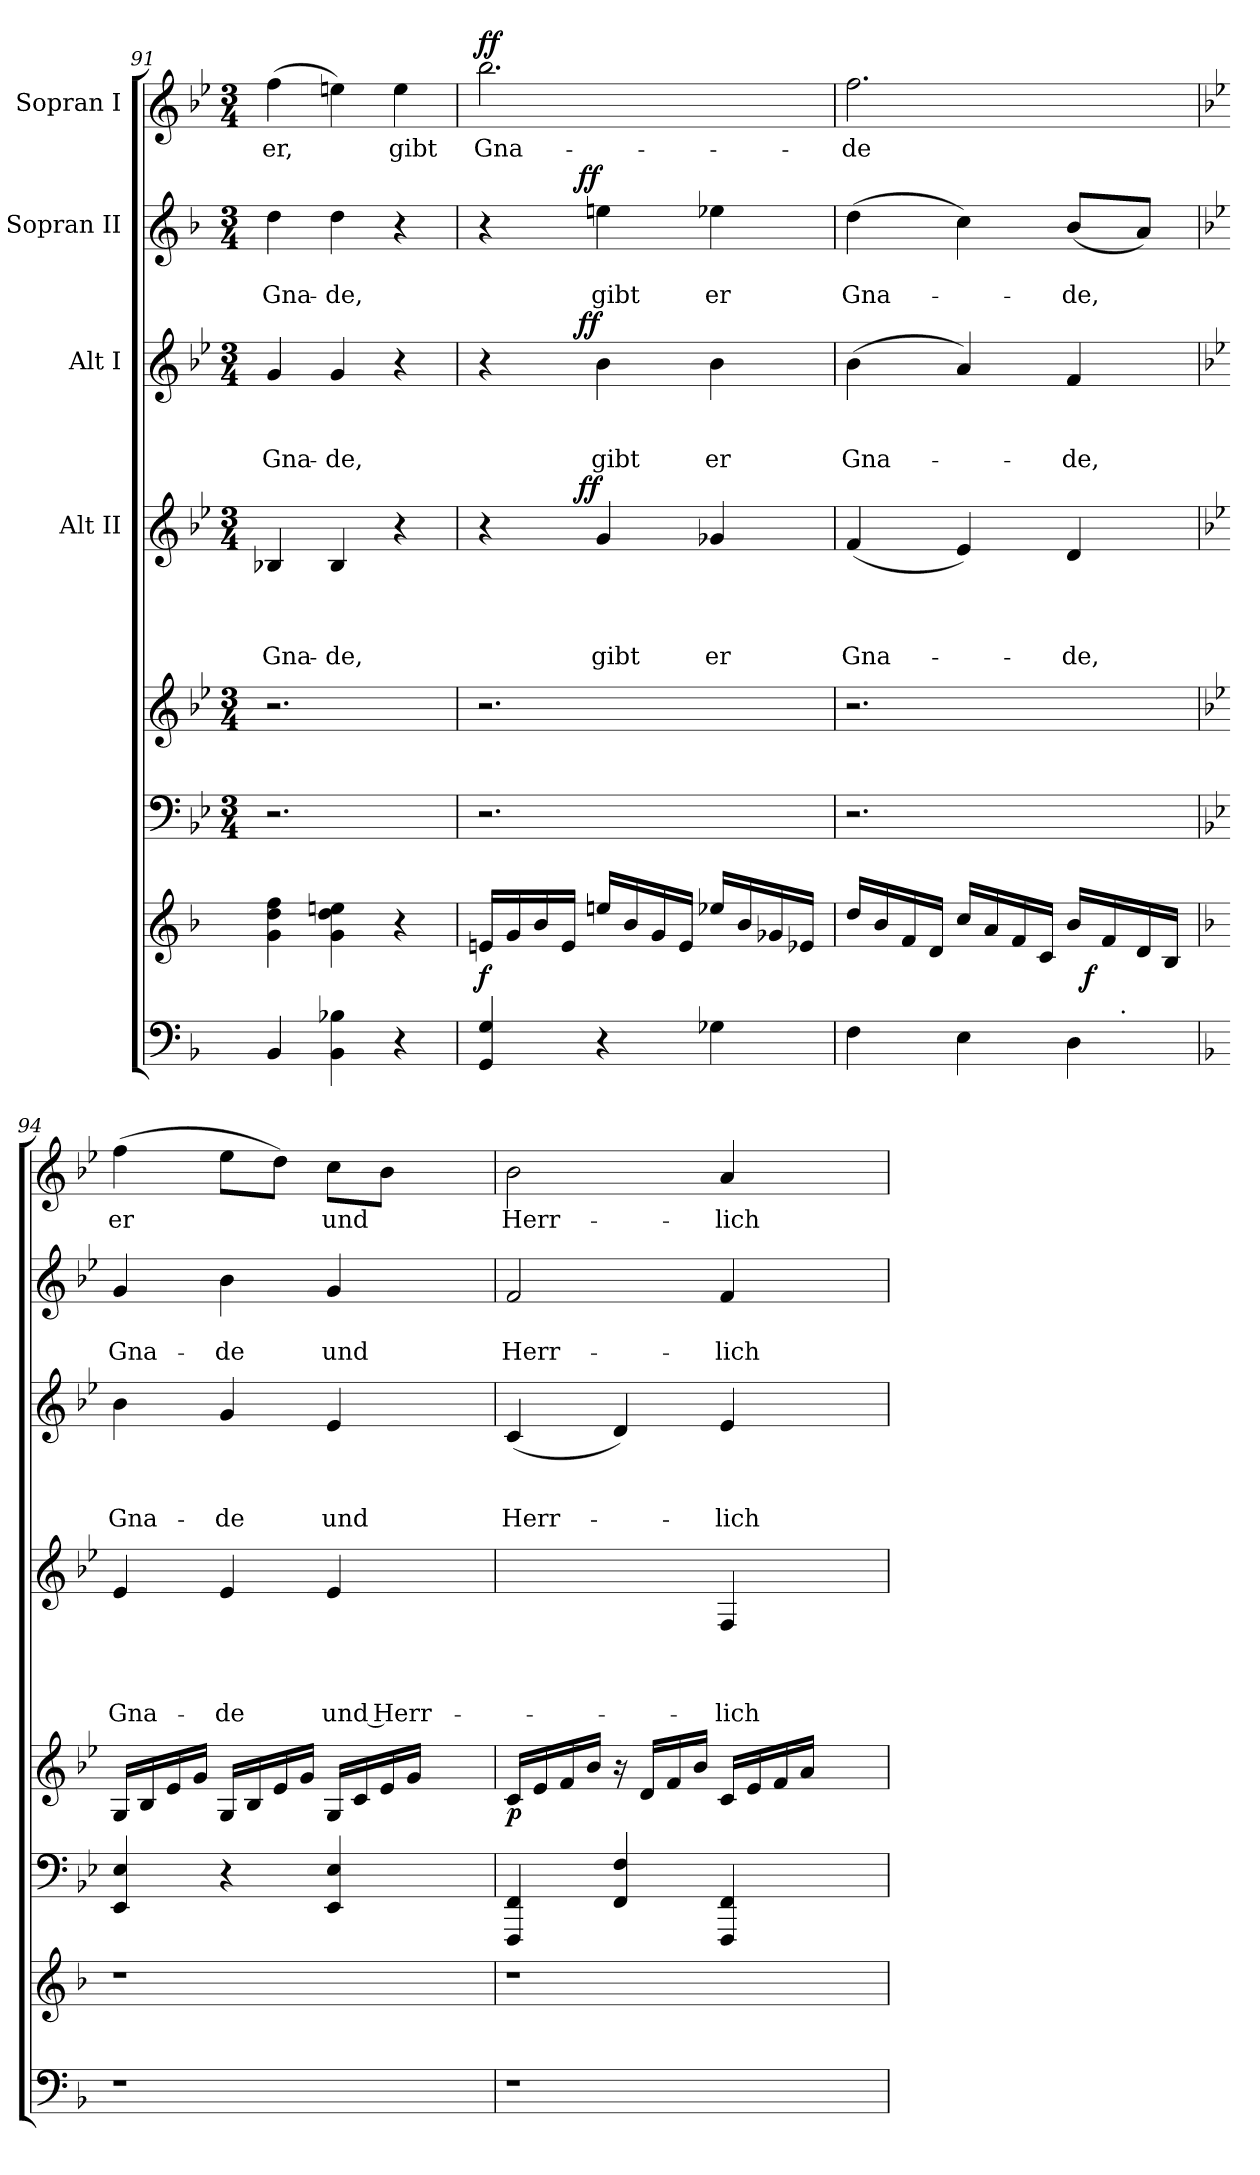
**kern	**kern	**dynam	**kern	**kern	**dynam	**kern	**text	**text	**text	**text	**dynam	**kern	**text	**text	**text	**dynam	**kern	**text	**text	**dynam	**kern	**text	**dynam
*part8	*part7	*part7	*part6	*part5	*part5	*part4	*part4	*part4	*part4	*part4	*part4	*part3	*part3	*part3	*part3	*part3	*part2	*part2	*part2	*part2	*part1	*part1	*part1
*staff8	*staff7	*staff7	*staff6	*staff5	*staff5	*staff4	*staff4	*staff4	*staff4	*staff4	*staff4	*staff3	*staff3	*staff3	*staff3	*staff3	*staff2	*staff2	*staff2	*staff2	*staff1	*staff1	*staff1
*	*	*	*	*	*	*I"Alt II	*	*	*	*	*	*I"Alt I	*	*	*	*	*I"Sopran II	*	*	*	*I"Sopran I	*	*
*clefF4	*clefG2	*	*clefF4	*clefG2	*	*clefG2	*	*	*	*	*	*clefG2	*	*	*	*	*clefG2	*	*	*	*clefG2	*	*
*k[b-]	*k[b-]	*	*k[b-e-]	*k[b-e-]	*	*k[b-e-]	*	*	*	*	*	*k[b-e-]	*	*	*	*	*k[b-]	*	*	*	*k[b-e-]	*	*
*F:	*F:	*	*B-:	*B-:	*	*B-:	*	*	*	*	*	*B-:	*	*	*	*	*F:	*	*	*	*B-:	*	*
*	*	*	*M3/4	*M3/4	*	*M3/4	*	*	*	*	*	*M3/4	*	*	*	*	*M3/4	*	*	*	*M3/4	*	*
=91	=91	=91	=91	=91	=91	=91	=91	=91	=91	=91	=91	=91	=91	=91	=91	=91	=91	=91	=91	=91	=91	=91	=91
!	!	!	!	!	!	!	!	!	!	!LO:LY:b	!	!	!	!	!LO:LY:b	!	!	!	!LO:LY:b	!	!	!LO:LY:b	!
4BB-/	4g\ 4dd\ 4ff\	.	2.r	2.r	.	4B-X/	.	.	.	Gna-	.	4g/	.	.	Gna-	.	4dd\	.	Gna-	.	(>4ff\	-er,	.
!	!	!	!	!	!	!	!	!	!	!LO:LY:b	!	!	!	!	!LO:LY:b	!	!	!	!LO:LY:b	!	!	!	!
4BB-\ 4B-X\	4g\ 4dd\ 4een\	.	.	.	.	4B-/	.	.	.	-de,	.	4g/	.	.	-de,	.	4dd\	.	-de,	.	4een\)	.	.
!	!	!	!	!	!	!	!	!	!	!	!	!	!	!	!	!	!	!	!	!	!	!LO:LY:b	!
4r	4r	.	.	.	.	4r	.	.	.	.	.	4r	.	.	.	.	4r	.	.	.	4ee\	gibt	.
=92	=92	=92	=92	=92	=92	=92	=92	=92	=92	=92	=92	=92	=92	=92	=92	=92	=92	=92	=92	=92	=92	=92	=92
!	!	!LO:DY:b	!	!	!	!	!	!	!	!	!	!	!	!	!	!	!	!	!	!	!	!LO:LY:b	!LO:DY:a
*	*	*	*	*	*	*^	*	*	*	*	*	*^	*	*	*	*	*^	*	*	*	*	*	*
4GG/ 4G/	16en/LL	f	2.r	2.r	.	4r	8..ryy	.	.	.	.	.	4r	8..ryy	.	.	.	.	4r	8..ryy	.	.	.	2.bb-\	Gna-	ff
.	16g/	.	.	.	.	.	.	.	.	.	.	.	.	.	.	.	.	.	.	.	.	.	.	.	.	.
.	16b-/	.	.	.	.	.	.	.	.	.	.	.	.	.	.	.	.	.	.	.	.	.	.	.	.	.
.	16e/JJ	.	.	.	.	.	.	.	.	.	.	.	.	.	.	.	.	.	.	.	.	.	.	.	.	.
!	!	!	!	!	!	!	!	!	!	!	!	!LO:DY:a	!	!	!	!	!	!LO:DY:a	!	!	!	!	!LO:DY:a	!	!	!
.	.	.	.	.	.	.	2ryy	.	.	.	.	ff	.	2ryy	.	.	.	ff	.	2ryy	.	.	ff	.	.	.
!	!	!	!	!	!	!	!	!	!	!	!LO:LY:b	!	!	!	!	!	!LO:LY:b	!	!	!	!	!LO:LY:b	!	!	!	!
4r	16een/LL	.	.	.	.	4g/	.	.	.	.	gibt	.	4b-\	.	.	.	gibt	.	4een\	.	.	gibt	.	.	.	.
.	16b-/	.	.	.	.	.	.	.	.	.	.	.	.	.	.	.	.	.	.	.	.	.	.	.	.	.
.	16g/	.	.	.	.	.	.	.	.	.	.	.	.	.	.	.	.	.	.	.	.	.	.	.	.	.
.	16e/JJ	.	.	.	.	.	.	.	.	.	.	.	.	.	.	.	.	.	.	.	.	.	.	.	.	.
!	!	!	!	!	!	!	!	!	!	!	!LO:LY:b	!	!	!	!	!	!LO:LY:b	!	!	!	!	!LO:LY:b	!	!	!	!
4G-X\	16ee-X/LL	.	.	.	.	4g-X/	.	.	.	.	er	.	4b-\	.	.	.	er	.	4ee-X\	.	.	er	.	.	.	.
.	16b-/	.	.	.	.	.	.	.	.	.	.	.	.	.	.	.	.	.	.	.	.	.	.	.	.	.
.	16g-X/	.	.	.	.	.	.	.	.	.	.	.	.	.	.	.	.	.	.	.	.	.	.	.	.	.
.	16e-X/JJ	.	.	.	.	.	.	.	.	.	.	.	.	.	.	.	.	.	.	.	.	.	.	.	.	.
.	.	.	.	.	.	.	32ryy	.	.	.	.	.	.	32ryy	.	.	.	.	.	32ryy	.	.	.	.	.	.
=93	=93	=93	=93	=93	=93	=93	=93	=93	=93	=93	=93	=93	=93	=93	=93	=93	=93	=93	=93	=93	=93	=93	=93	=93	=93	=93
!	!	!	!	!	!	!	!	!	!	!	!LO:LY:b	!	!	!	!	!	!LO:LY:b	!	!	!	!	!LO:LY:b	!	!	!LO:LY:b	!
*	*	*	*	*	*	*v	*v	*	*	*	*	*	*	*	*	*	*	*	*v	*v	*	*	*	*	*	*
*^	*^	*	*	*	*	*	*	*	*	*	*	*v	*v	*	*	*	*	*	*	*	*	*	*	*
4F\	2ryy	16dd/LL	2ryy	.	2.r	2.r	.	(<4f/	.	.	.	Gna-	.	(>4b-\	.	.	Gna-	.	(>4dd\	.	Gna-	.	2.ff\	-de	.
.	.	16b-/	.	.	.	.	.	.	.	.	.	.	.	.	.	.	.	.	.	.	.	.	.	.	.
.	.	16f/	.	.	.	.	.	.	.	.	.	.	.	.	.	.	.	.	.	.	.	.	.	.	.
.	.	16d/JJ	.	.	.	.	.	.	.	.	.	.	.	.	.	.	.	.	.	.	.	.	.	.	.
4E\	.	16cc/LL	.	.	.	.	.	4e-/)	.	.	.	.	.	4a/)	.	.	.	.	4cc\)	.	.	.	.	.	.
.	.	16a/	.	.	.	.	.	.	.	.	.	.	.	.	.	.	.	.	.	.	.	.	.	.	.
.	.	16f/	.	.	.	.	.	.	.	.	.	.	.	.	.	.	.	.	.	.	.	.	.	.	.
.	.	16c</JJ	.	.	.	.	.	.	.	.	.	.	.	.	.	.	.	.	.	.	.	.	.	.	.
!	!	!	!	!	!	!	!	!	!	!	!	!LO:LY:b	!	!	!	!	!LO:LY:b	!	!	!	!LO:LY:b	!	!	!	!
4D\	16.ryy	16b-/LL	32ryy	.	.	.	.	4d/	.	.	.	-de,	.	4f/	.	.	-de,	.	(<8b-/L	.	-de,	.	.	.	.
!	!	!	!	!LO:DY:b	!	!	!	!	!	!	!	!	!	!	!	!	!	!	!	!	!	!	!	!	!
.	.	.	8..ryy	f	.	.	.	.	.	.	.	.	.	.	.	.	.	.	.	.	.	.	.	.	.
.	.	16f/	.	.	.	.	.	.	.	.	.	.	.	.	.	.	.	.	.	.	.	.	.	.	.
!	!LO:TX:a:t=.	!	!	!	!	!	!	!	!	!	!	!	!	!	!	!	!	!	!	!	!	!	!	!	!
.	8ryy	.	.	.	.	.	.	.	.	.	.	.	.	.	.	.	.	.	.	.	.	.	.	.	.
.	.	16d/	.	.	.	.	.	.	.	.	.	.	.	.	.	.	.	.	8a/J)	.	.	.	.	.	.
.	.	16B-/JJ	.	.	.	.	.	.	.	.	.	.	.	.	.	.	.	.	.	.	.	.	.	.	.
.	32ryy	.	.	.	.	.	.	.	.	.	.	.	.	.	.	.	.	.	.	.	.	.	.	.	.
*v	*v	*	*	*	*	*	*	*	*	*	*	*	*	*	*	*	*	*	*	*	*	*	*	*	*
*	*v	*v	*	*	*	*	*	*	*	*	*	*	*	*	*	*	*	*	*	*	*	*	*	*
!!LO:PB:g=z
=94	=94	=94	=94	=94	=94	=94	=94	=94	=94	=94	=94	=94	=94	=94	=94	=94	=94	=94	=94	=94	=94	=94	=94
*	*	*	*	*	*	*	*	*	*	*	*	*	*	*	*	*	*k[b-e-]	*	*	*	*	*	*
*	*	*	*	*	*	*	*	*	*	*	*	*	*	*	*	*	*B-:	*	*	*	*	*	*
*^	*^	*	*	*	*	*	*	*	*	*	*	*	*	*	*	*	*	*	*	*	*	*	*
!	!	!	!	!	!	!	!	!	!	!	!	!LO:LY:b	!	!	!	!	!LO:LY:b	!	!	!	!LO:LY:b	!	!	!LO:LY:b	!
*v	*v	*	*	*	*	*	*	*	*	*	*	*	*	*	*	*	*	*	*	*	*	*	*	*	*
*	*v	*v	*	*	*	*	*	*	*	*	*	*	*	*	*	*	*	*	*	*	*	*	*	*
1r	1r	.	4EE-/ 4E-/	16G/LL	.	4e-/	.	.	.	Gna-	.	4b-\	.	.	Gna-	.	4g/	.	Gna-	.	(>4ff\	er	.
.	.	.	.	16B-/	.	.	.	.	.	.	.	.	.	.	.	.	.	.	.	.	.	.	.
.	.	.	.	16e-/	.	.	.	.	.	.	.	.	.	.	.	.	.	.	.	.	.	.	.
.	.	.	.	16g/JJ	.	.	.	.	.	.	.	.	.	.	.	.	.	.	.	.	.	.	.
!	!	!	!	!	!	!	!	!	!	!LO:LY:b	!	!	!	!	!LO:LY:b	!	!	!	!LO:LY:b	!	!	!	!
.	.	.	4r	16G/LL	.	4e-/	.	.	.	-de	.	4g/	.	.	-de	.	4b-\	.	-de	.	8ee-\L	.	.
.	.	.	.	16B-/	.	.	.	.	.	.	.	.	.	.	.	.	.	.	.	.	.	.	.
.	.	.	.	16e-/	.	.	.	.	.	.	.	.	.	.	.	.	.	.	.	.	8dd\J)	.	.
.	.	.	.	16g/JJ	.	.	.	.	.	.	.	.	.	.	.	.	.	.	.	.	.	.	.
!	!	!	!	!	!	!	!	!	!	!LO:LY:b	!	!	!	!	!LO:LY:b	!	!	!	!LO:LY:b	!	!	!LO:LY:b	!
.	.	.	4EE-/ 4E-/	16G/LL	.	4e-/	.	.	.	und Herr-	.	4e-/	.	.	und	.	4g/	.	und	.	8cc\L	und	.
.	.	.	.	16c/	.	.	.	.	.	.	.	.	.	.	.	.	.	.	.	.	.	.	.
.	.	.	.	16e-/	.	.	.	.	.	.	.	.	.	.	.	.	.	.	.	.	8b-\J	.	.
.	.	.	.	16g/JJ	.	.	.	.	.	.	.	.	.	.	.	.	.	.	.	.	.	.	.
.	.	.	4ryy	4ryy	.	4ryy	.	.	.	.	.	4ryy	.	.	.	.	4ryy	.	.	.	4ryy	.	.
=95	=95	=95	=95	=95	=95	=95	=95	=95	=95	=95	=95	=95	=95	=95	=95	=95	=95	=95	=95	=95	=95	=95	=95
!	!	!	!	!	!LO:DY:b	!	!	!	!	!	!	!	!	!	!LO:LY:b	!	!	!	!LO:LY:b	!	!	!LO:LY:b	!
1r	1r	.	4FFF/ 4FF/	16c/LL	p	2ryy	.	.	.	.	.	(<4c/	.	.	Herr-	.	2f/	.	Herr-	.	2b-\	Herr-	.
.	.	.	.	16e-/	.	.	.	.	.	.	.	.	.	.	.	.	.	.	.	.	.	.	.
.	.	.	.	16f/	.	.	.	.	.	.	.	.	.	.	.	.	.	.	.	.	.	.	.
.	.	.	.	16b-/JJ	.	.	.	.	.	.	.	.	.	.	.	.	.	.	.	.	.	.	.
.	.	.	4FF/ 4F/	16ra	.	.	.	.	.	.	.	4d/)	.	.	.	.	.	.	.	.	.	.	.
.	.	.	.	16d/LL	.	.	.	.	.	.	.	.	.	.	.	.	.	.	.	.	.	.	.
.	.	.	.	16f/	.	.	.	.	.	.	.	.	.	.	.	.	.	.	.	.	.	.	.
.	.	.	.	16b-/JJ	.	.	.	.	.	.	.	.	.	.	.	.	.	.	.	.	.	.	.
!	!	!	!	!	!	!	!	!	!	!LO:LY:b	!	!	!	!	!LO:LY:b	!	!	!	!LO:LY:b	!	!	!LO:LY:b	!
.	.	.	4FFF/ 4FF/	16c/LL	.	4F/	.	.	.	-lich-	.	4e-/	.	.	-lich-	.	4f/	.	-lich-	.	4a/	-lich-	.
.	.	.	.	16e-/	.	.	.	.	.	.	.	.	.	.	.	.	.	.	.	.	.	.	.
.	.	.	.	16f/	.	.	.	.	.	.	.	.	.	.	.	.	.	.	.	.	.	.	.
.	.	.	.	16a/JJ	.	.	.	.	.	.	.	.	.	.	.	.	.	.	.	.	.	.	.
.	.	.	4ryy	4ryy	.	4ryy	.	.	.	.	.	4ryy	.	.	.	.	4ryy	.	.	.	4ryy	.	.
=	=	=	=	=	=	=	=	=	=	=	=	=	=	=	=	=	=	=	=	=	=	=	=
*-	*-	*-	*-	*-	*-	*-	*-	*-	*-	*-	*-	*-	*-	*-	*-	*-	*-	*-	*-	*-	*-	*-	*-
